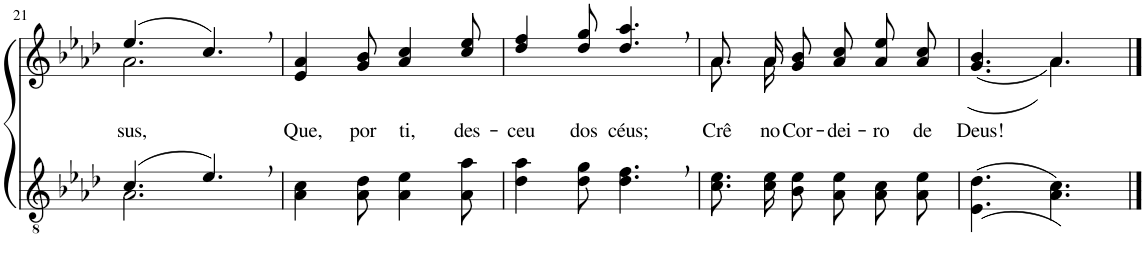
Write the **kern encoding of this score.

**kern	**kern	**text
*part2	*part1	*part1
*staff2	*staff1	*staff1
*I"Parte III e IV	*I"Parte I e II	*
!!LO:PB:g=z
*clefGv2	*clefG2	*
*Trd3c5	*Trd3c5	*
*k[b-e-a-d-]	*k[b-e-a-d-]	*
*M6/8	*M6/8	*
=21	=21	=21
*^	*^	*
!	!	!	!	!LO:LY:b
(4.c/	2.A-\	(4.ee-/	2.a-\	sus,
4.e-,/)	.	4.cc,/)	.	.
*v	*v	*	*	*
*	*v	*v	*
=22	=22	=22
!	!	!LO:LY:b
4A-\ 4c\	4e-/ 4a-/	Que,
!	!	!LO:LY:b
8A-\ 8d-\	8g/ 8b-/	por
!	!	!LO:LY:b
4A-\ 4e-\	4a-/ 4cc/	ti,
!	!	!LO:LY:b
8A-\ 8a-\	8cc/ 8ee-/	des-
=23	=23	=23
!	!	!LO:LY:b
4d-\ 4a-\	4dd-/ 4ff/	-ceu
!	!	!LO:LY:b
8d-\ 8g\	8dd-/ 8gg/	dos
!	!	!LO:LY:b
4.d-\, 4.f\,	4.dd-/, 4.aa-/,	céus;
=24	=24	=24
*	*^	*
!	!	!	!LO:LY:b
8.c\ 8.e-\L	8.a-/L	8.a-\L	Crê
!	!	!	!LO:LY:b
16c\ 16e-\K	16a-/K	16a-\Jk	no
!	!	!	!LO:LY:b
8B-\ 8e-\J	8g/ 8b-/J	2ryy	Cor-
!	!	!	!LO:LY:b
8A-\ 8e-\L	8a-\ 8cc\L	.	-dei-
!	!	!	!LO:LY:b
8A-\ 8c\	8a-\ 8ee-\	.	-ro
!	!	!	!LO:LY:b
8A-\ 8e-\J	8a-\ 8cc\J	.	de
=25	=25	=25	=25
!	!	!	!LO:LY:b
(4.E-\ 4.d-\	4.ryy	(4.g/ 4.b-/	Deus!
4.A-\ 4.c\))	((4.a-\	4.a-/	.
*	*v	*v	*
==	==	==
*-	*-	*-
